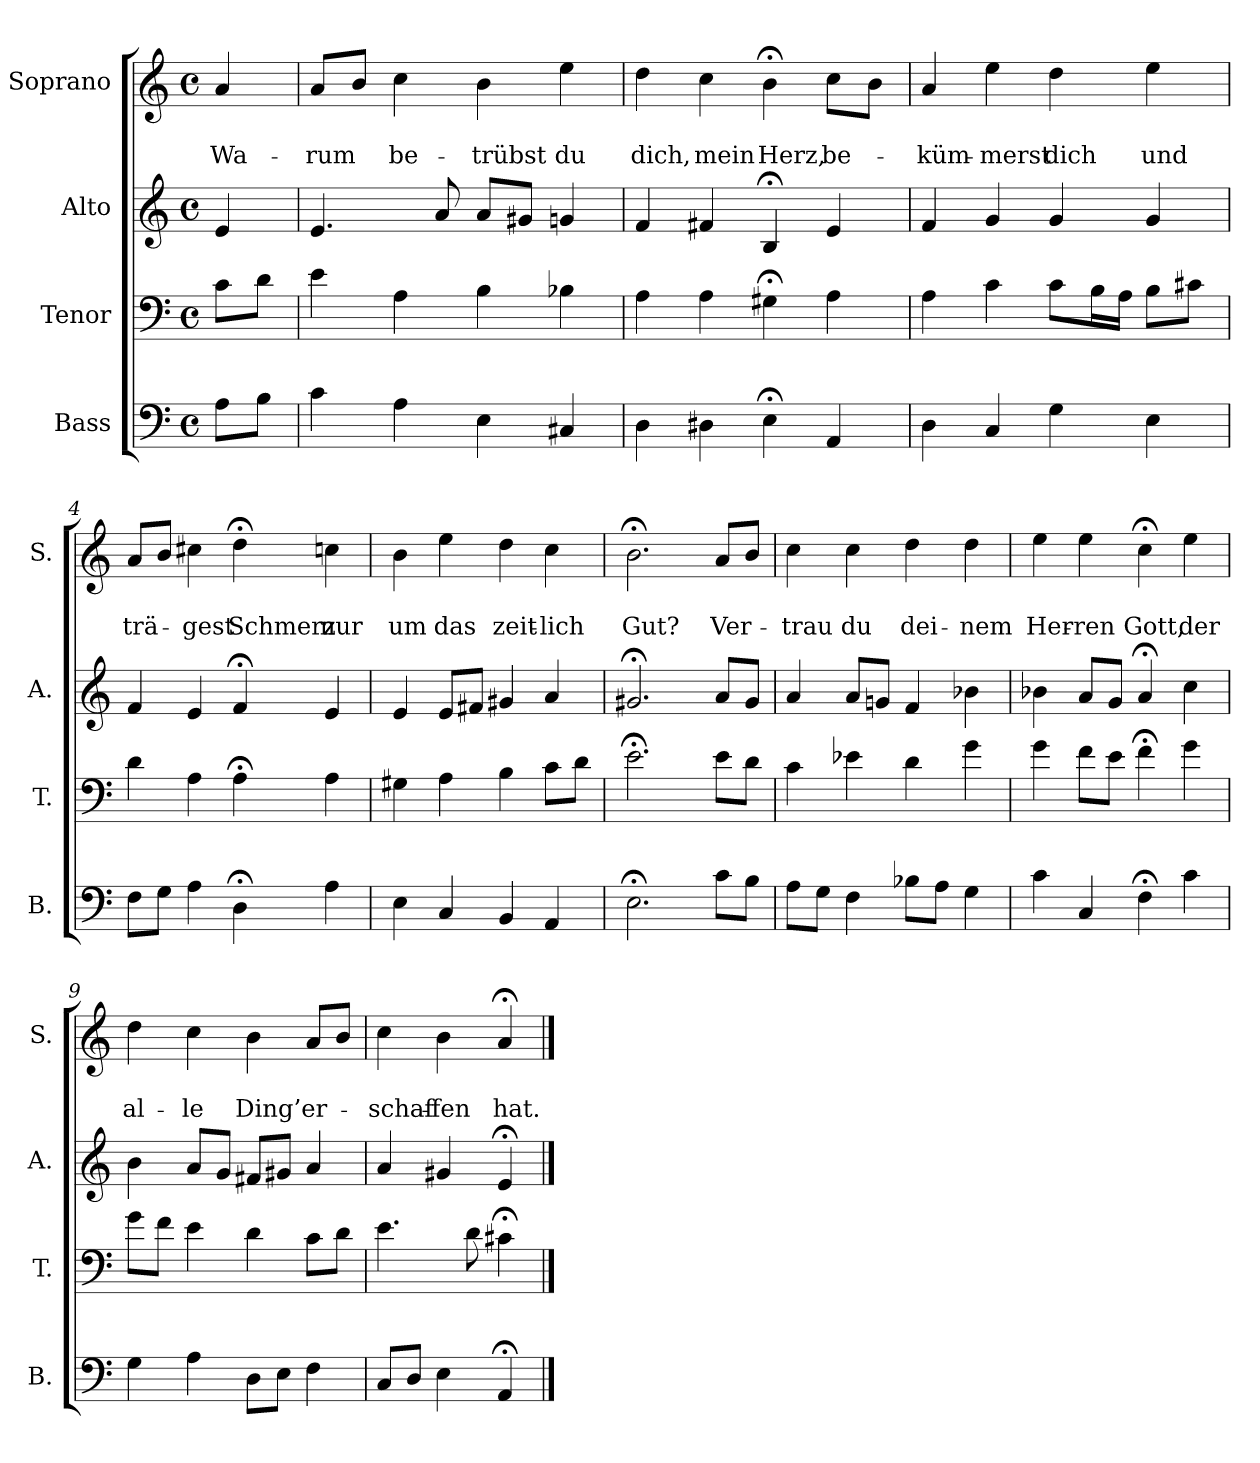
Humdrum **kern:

**kern	**kern	**kern	**kern	**text	**text
*part4	*part3	*part2	*part1	*part1	*part1
*staff4	*staff3	*staff2	*staff1	*staff1	*staff1
*I"Bass	*I"Tenor	*I"Alto	*I"Soprano	*	*
*I'B.	*I'T.	*I'A.	*I'S.	*	*
*clefF4	*clefF4	*clefG2	*clefG2	*	*
*k[]	*k[]	*k[]	*k[]	*	*
*a:	*a:	*a:	*a:	*	*
*M4/4	*M4/4	*M4/4	*M4/4	*	*
*met(c)	*met(c)	*met(c)	*met(c)	*	*
=	=	=	=	=	=
8A\L	8c\L	4e/	4a/	.	Wa-
8B\J	8d\J	.	.	.	.
=1	=1	=1	=1	=1	=1
4c\	4e\	4.e/	8a/L	.	-rum
.	.	.	8b/J	.	.
4A\	4A\	.	4cc\	.	be-
.	.	8a/	.	.	.
4E\	4B\	8a/L	4b\	.	-trübst
.	.	8g#X/J	.	.	.
4C#X/	4B-X\	4gn/	4ee\	.	du
=2	=2	=2	=2	=2	=2
4D\	4A\	4f/	4dd\	.	dich,
4D#X\	4A\	4f#X/	4cc\	.	mein
4E;<\	4G#X;<\	4B;</	4b;<\	.	Herz,
4AA/	4A\	4e/	8cc\L	.	be-
.	.	.	8b\J	.	.
=3	=3	=3	=3	=3	=3
4D\	4A\	4f/	4a/	.	-küm-
4C/	4c\	4g/	4ee\	.	-merst
4G\	8c\L	4g/	4dd\	.	dich
.	16B\L	.	.	.	.
.	16A\JJ	.	.	.	.
4E\	8B\L	4g/	4ee\	.	und
.	8c#X\J	.	.	.	.
!!LO:LB:g=z
=4	=4	=4	=4	=4	=4
8F\L	4d\	4f/	8a/L	.	trä-
8G\J	.	.	8b/J	.	.
4A\	4A\	4e/	4cc#X\	.	-gest
4D;<\	4A;<\	4f;</	4dd;<\	.	Schmerz
4A\	4A\	4e/	4ccn\	.	nur
=5	=5	=5	=5	=5	=5
4E\	4G#X\	4e/	4b\	.	um
4C/	4A\	8e/L	4ee\	.	das
.	.	8f#X/J	.	.	.
4BB/	4B\	4g#X/	4dd\	.	zeit-
4AA/	8c\L	4a/	4cc\	.	-lich
.	8d\J	.	.	.	.
=6	=6	=6	=6	=6	=6
2.E;<\	2.e;<\	2.g#X;</	2.b;<\	.	Gut?
8c\L	8e\L	8a/L	8a/L	.	Ver-
8B\J	8d\J	8g#/J	8b/J	.	.
=7	=7	=7	=7	=7	=7
8A\L	4c\	4a/	4cc\	.	-trau
8G\J	.	.	.	.	.
4F\	4e-X\	8a/L	4cc\	.	du
.	.	8gn/J	.	.	.
8B-X\L	4d\	4f/	4dd\	.	dei-
8A\J	.	.	.	.	.
4G\	4g\	4b-X\	4dd\	.	-nem
!!LO:PB:g=z
=8	=8	=8	=8	=8	=8
4c\	4g\	4b-X\	4ee\	.	Her-
4C/	8f\L	8a/L	4ee\	.	-ren
.	8e\J	8g/J	.	.	.
4F;<\	4f;<\	4a;</	4cc;<\	.	Gott,
4c\	4g\	4cc\	4ee\	.	der
=9	=9	=9	=9	=9	=9
4G\	8g\L	4b\	4dd\	.	al-
.	8f\J	.	.	.	.
4A\	4e\	8a/L	4cc\	.	-le
.	.	8g/J	.	.	.
8D\L	4d\	8f#X/L	4b\	.	Ding’
8E\J	.	8g#X/J	.	.	.
4F\	8c\L	4a/	8a/L	.	er-
.	8d\J	.	8b/J	.	.
=10	=10	=10	=10	=10	=10
8C/L	4.e\	4a/	4cc\	.	-schaf-
8D/J	.	.	.	.	.
4E\	.	4g#X/	4b\	.	-fen
.	8d\	.	.	.	.
4AA;</	4c#X;<\	4e;</	4a;</	.	hat.
==	==	==	==	==	==
*-	*-	*-	*-	*-	*-
